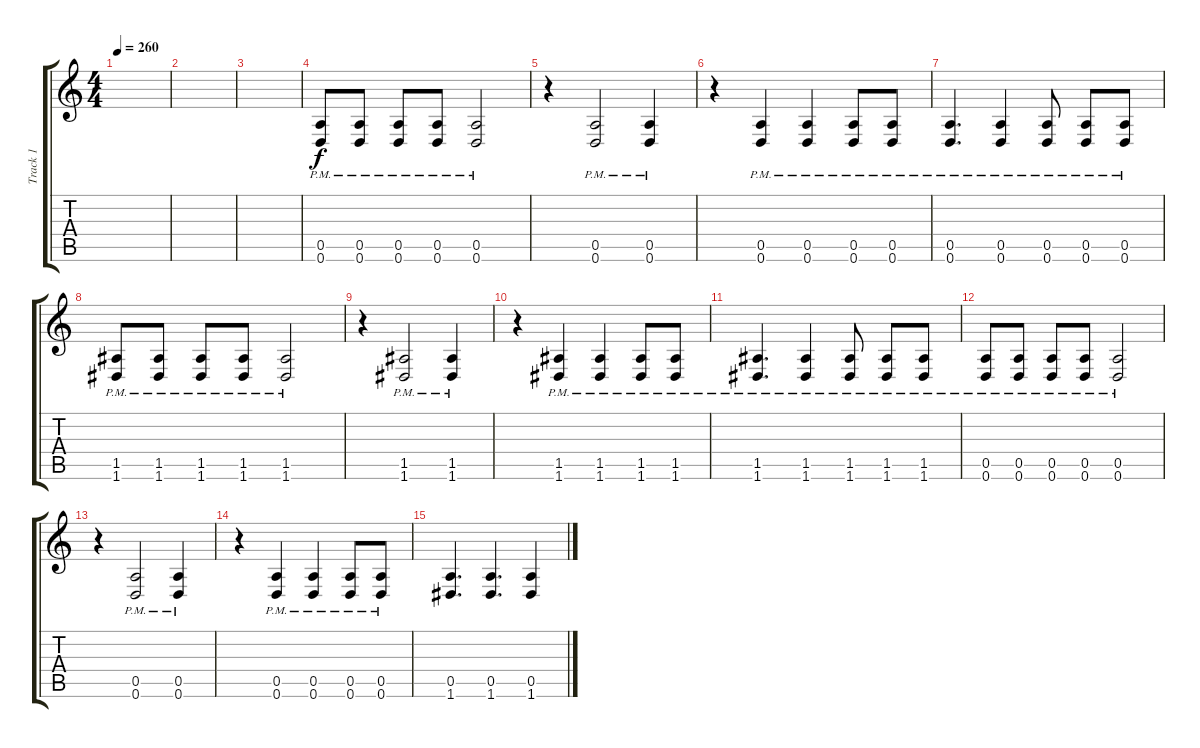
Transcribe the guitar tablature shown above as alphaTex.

\track ("Track 1" "Track 1") {instrument distortionguitar}
\staff {score tabs}
\tuning (E4 B3 G3 D3 A2 D2) {hide}
\ts (4 4)
\tempo 260
\clef g2
\ks c
|
|
|
(0.5{pm} 0.6{pm}).8 (0.5{pm} 0.6{pm}).8 (0.5{pm} 0.6{pm}).8 (0.5{pm} 0.6{pm}).8 (0.5{pm} 0.6{pm}).2 |
r.4 (0.5{pm} 0.6{pm}).2 (0.5{pm} 0.6{pm}).4 |
r.4 (0.5{pm} 0.6{pm}).4 (0.5{pm} 0.6{pm}).4 (0.5{pm} 0.6{pm}).8 (0.5{pm} 0.6{pm}).8 |
(0.5{pm} 0.6{pm}).4{d} (0.5{pm} 0.6{pm}).4 (0.5{pm} 0.6{pm}).8 (0.5{pm} 0.6{pm}).8 (0.5{pm} 0.6{pm}).8 |
(1.5{pm} 1.6{pm}).8 (1.5{pm} 1.6{pm}).8 (1.5{pm} 1.6{pm}).8 (1.5{pm} 1.6{pm}).8 (1.5{pm} 1.6{pm}).2 |
r.4 (1.5{pm} 1.6{pm}).2 (1.5{pm} 1.6{pm}).4 |
r.4 (1.5{pm} 1.6{pm}).4 (1.5{pm} 1.6{pm}).4 (1.5{pm} 1.6{pm}).8 (1.5{pm} 1.6{pm}).8 |
(1.5{pm} 1.6{pm}).4{d} (1.5{pm} 1.6{pm}).4 (1.5{pm} 1.6{pm}).8 (1.5{pm} 1.6{pm}).8 (1.5{pm} 1.6{pm}).8 |
(0.5{pm} 0.6{pm}).8 (0.5{pm} 0.6{pm}).8 (0.5{pm} 0.6{pm}).8 (0.5{pm} 0.6{pm}).8 (0.5{pm} 0.6{pm}).2 |
r.4 (0.5{pm} 0.6{pm}).2 (0.5{pm} 0.6{pm}).4 |
r.4 (0.5{pm} 0.6{pm}).4 (0.5{pm} 0.6{pm}).4 (0.5{pm} 0.6{pm}).8 (0.5{pm} 0.6{pm}).8 |
(0.5 1.6).4{d} (0.5 1.6).4{d} (0.5 1.6).4
